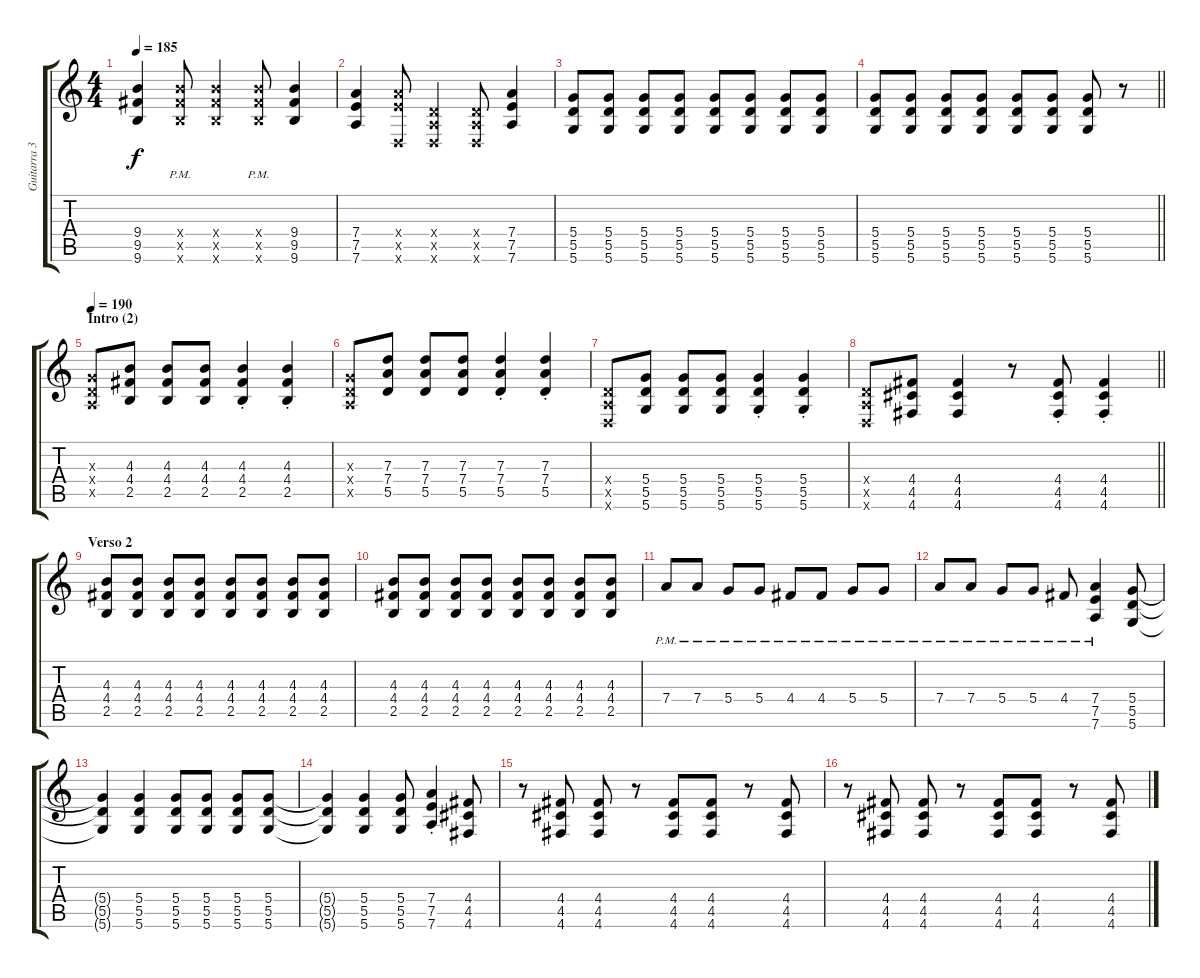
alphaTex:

\track ("Guitarra 3" "Guitarra 3") {instrument distortionguitar bank 255}
\staff {score tabs}
\tuning (E4 B3 G3 D3 A2 D2) {hide}
\ts (4 4)
\tempo 185
\clef g2
\ks c
(9.4 9.5 9.6).4{dy f} (9.4{pm x} 9.5{pm x} 9.6{pm x}).8 (9.4{x} 9.5{x} 9.6{x}).4 (9.4{pm x} 9.5{pm x} 9.6{pm x}).8 (9.4 9.5 9.6).4 |
(7.4 7.5 7.6).4 (7.4{x} 7.5{x} 0.6{x}).8 (0.4{x} 0.5{x} 0.6{x}).4 (0.4{x} 0.5{x} 0.6{x}).8 (7.4 7.5 7.6).4 |
(5.4 5.5 5.6).8 (5.4 5.5 5.6).8 (5.4 5.5 5.6).8 (5.4 5.5 5.6).8 (5.4 5.5 5.6).8 (5.4 5.5 5.6).8 (5.4 5.5 5.6).8 (5.4 5.5 5.6).8 |
\barLineRight lightlight
(5.4 5.5 5.6).8 (5.4 5.5 5.6).8 (5.4 5.5 5.6).8 (5.4 5.5 5.6).8 (5.4 5.5 5.6).8 (5.4 5.5 5.6).8 (5.4 5.5 5.6).8 r.8 |
\section ("" "Intro (2)")
\tempo 190
(0.3{x} 0.4{x} 0.5{x}).8 (4.3 4.4 2.5).8 (4.3 4.4 2.5).8 (4.3 4.4 2.5).8 (4.3{st} 4.4{st} 2.5{st}).4 (4.3{st} 4.4{st} 2.5{st}).4 |
(0.3{x} 0.4{x} 0.5{x}).8 (7.3 7.4 5.5).8 (7.3 7.4 5.5).8 (7.3 7.4 5.5).8 (7.3{st} 7.4{st} 5.5).4 (7.3{st} 7.4{st} 5.5).4 |
(0.4{x} 0.5{x} 0.6{x}).8 (5.4 5.5 5.6).8 (5.4 5.5 5.6).8 (5.4 5.5 5.6).8 (5.4{st} 5.5 5.6).4 (5.4{st} 5.5 5.6).4 |
\barLineRight lightlight
(0.4{x} 0.5{x} 0.6{x}).8 (4.4 4.5 4.6).8 (4.4 4.5 4.6).4 r.8 (4.4{st} 4.5 4.6).8 (4.4{st} 4.5 4.6).4 |
\section ("" "Verso 2")
(4.3 4.4 2.5).8 (4.3 4.4 2.5).8 (4.3 4.4 2.5).8 (4.3 4.4 2.5).8 (4.3 4.4 2.5).8 (4.3 4.4 2.5).8 (4.3 4.4 2.5).8 (4.3 4.4 2.5).8 |
(4.3 4.4 2.5).8 (4.3 4.4 2.5).8 (4.3 4.4 2.5).8 (4.3 4.4 2.5).8 (4.3 4.4 2.5).8 (4.3 4.4 2.5).8 (4.3 4.4 2.5).8 (4.3 4.4 2.5).8 |
7.4{pm}.8 7.4{pm}.8 5.4{pm}.8 5.4{pm}.8 4.4{pm}.8 4.4{pm}.8 5.4{pm}.8 5.4{pm}.8 |
7.4{pm}.8 7.4{pm}.8 5.4{pm}.8 5.4{pm}.8 4.4{pm}.8 (7.4{pm} 7.5 7.6).4 (5.4 5.5 5.6).8 |
(5.4{t} 5.5{t} 5.6{t}).4 (5.4 5.5 5.6).4 (5.4 5.5 5.6).8 (5.4 5.5 5.6).8 (5.4 5.5 5.6).8 (5.4 5.5 5.6).8 |
(5.4{t} 5.5{t} 5.6{t}).4 (5.4 5.5 5.6).4 (5.4 5.5 5.6).8 (7.4{st} 7.5{st} 7.6{st}).4 (4.4 4.5 4.6).8 |
r.8 (4.4 4.5 4.6).8 (4.4 4.5 4.6).8 r.8 (4.4 4.5 4.6).8 (4.4 4.5 4.6).8 r.8 (4.4 4.5 4.6).8 |
r.8 (4.4 4.5 4.6).8 (4.4 4.5 4.6).8 r.8 (4.4 4.5 4.6).8 (4.4 4.5 4.6).8 r.8 (4.4 4.5 4.6).8
